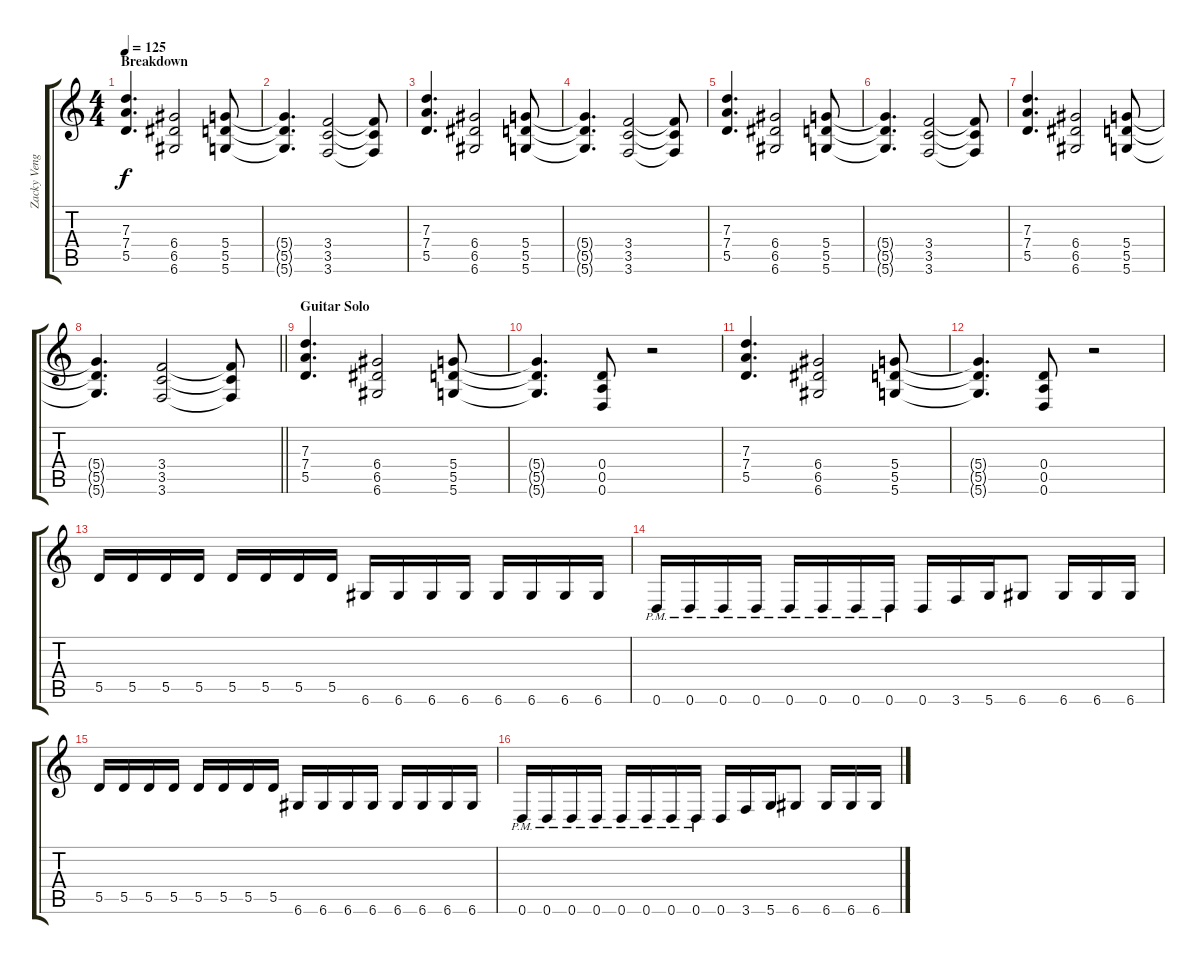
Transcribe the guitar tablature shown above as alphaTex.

\track ("Zacky Vengeance" "Zacky Veng") {instrument distortionguitar}
\staff {score tabs}
\tuning (E4 B3 G3 D3 A2 D2) {hide}
\ts (4 4)
\section ("" "Breakdown")
\tempo 125
\clef g2
\ks c
(7.3 7.4 5.5).4{d dy f instrument distortionguitar} (6.4 6.5 6.6).2 (5.4 5.5 5.6).8 |
(5.4{t} 5.5{t} 5.6{t}).4{d} (3.4 3.5 3.6).2 (3.4{t} 3.5{t} 3.6{t}).8 |
(7.3 7.4 5.5).4{d} (6.4 6.5 6.6).2 (5.4 5.5 5.6).8 |
(5.4{t} 5.5{t} 5.6{t}).4{d} (3.4 3.5 3.6).2 (3.4{t} 3.5{t} 3.6{t}).8 |
(7.3 7.4 5.5).4{d} (6.4 6.5 6.6).2 (5.4 5.5 5.6).8 |
(5.4{t} 5.5{t} 5.6{t}).4{d} (3.4 3.5 3.6).2 (3.4{t} 3.5{t} 3.6{t}).8 |
(7.3 7.4 5.5).4{d} (6.4 6.5 6.6).2 (5.4 5.5 5.6).8 |
\barLineRight lightlight
(5.4{t} 5.5{t} 5.6{t}).4{d} (3.4 3.5 3.6).2 (3.4{t} 3.5{t} 3.6{t}).8 |
\section ("" "Guitar Solo")
(7.3 7.4 5.5).4{d} (6.4 6.5 6.6).2 (5.4 5.5 5.6).8 |
(5.4{t} 5.5{t} 5.6{t}).4{d} (0.4 0.5 0.6).8 r.2 |
(7.3 7.4 5.5).4{d} (6.4 6.5 6.6).2 (5.4 5.5 5.6).8 |
(5.4{t} 5.5{t} 5.6{t}).4{d} (0.4 0.5 0.6).8 r.2 |
5.5.16{volume 14} 5.5.16 5.5.16 5.5.16 5.5.16 5.5.16 5.5.16 5.5.16 6.6.16 6.6.16 6.6.16 6.6.16 6.6.16 6.6.16 6.6.16 6.6.16 |
0.6{pm}.16 0.6{pm}.16 0.6{pm}.16 0.6{pm}.16 0.6{pm}.16 0.6{pm}.16 0.6{pm}.16 0.6{pm}.16 0.6.16 3.6.16 5.6.16 6.6.8 6.6.16 6.6.16 6.6.16 |
5.5.16 5.5.16 5.5.16 5.5.16 5.5.16 5.5.16 5.5.16 5.5.16 6.6.16 6.6.16 6.6.16 6.6.16 6.6.16 6.6.16 6.6.16 6.6.16 |
0.6{pm}.16 0.6{pm}.16 0.6{pm}.16 0.6{pm}.16 0.6{pm}.16 0.6{pm}.16 0.6{pm}.16 0.6{pm}.16 0.6.16 3.6.16 5.6.16 6.6.8 6.6.16 6.6.16 6.6.16
